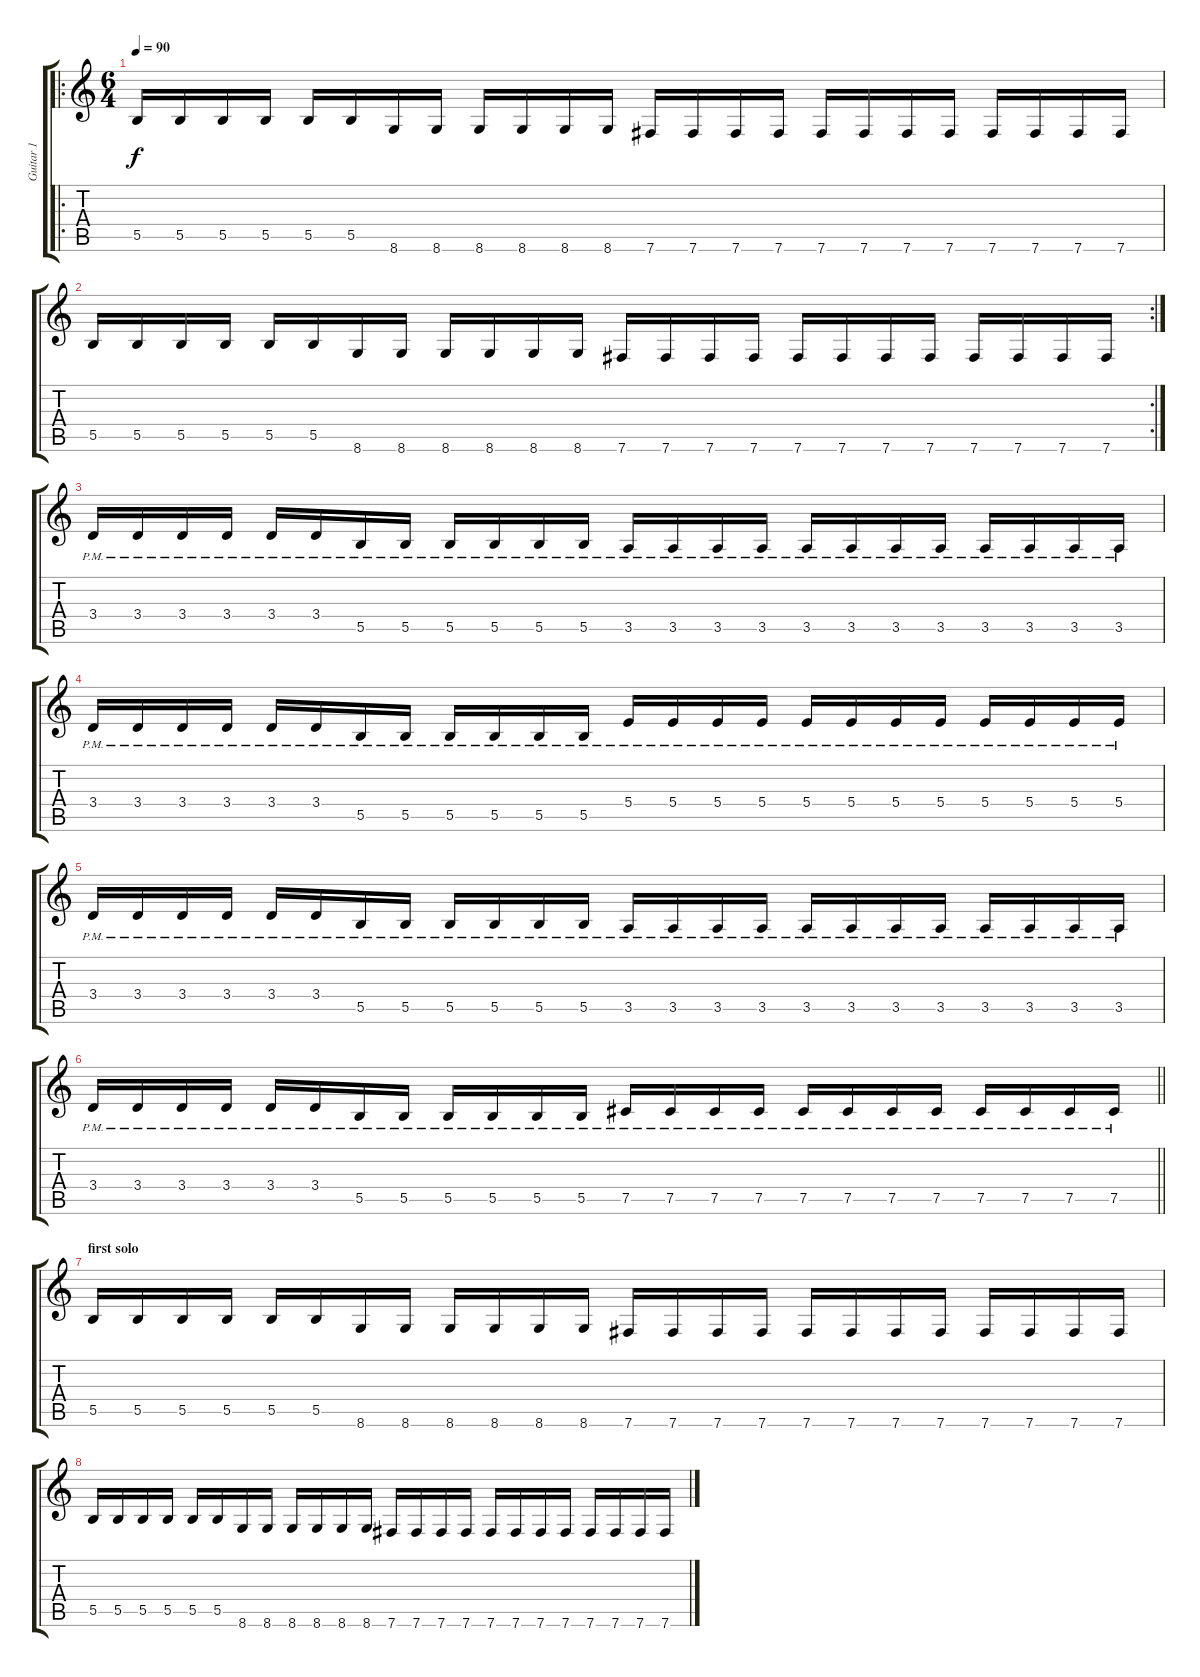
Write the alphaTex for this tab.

\track ("Guitar 1" "Guitar 1") {instrument distortionguitar}
\staff {score tabs}
\tuning (Db4 Ab3 E3 B2 Gb2 B1) {hide}
\ro
\ts (6 4)
\tempo 90
\clef g2
\ks c
5.5.16{dy f} 5.5.16 5.5.16 5.5.16 5.5.16 5.5.16 8.6.16 8.6.16 8.6.16 8.6.16 8.6.16 8.6.16 7.6.16 7.6.16 7.6.16 7.6.16 7.6.16 7.6.16 7.6.16 7.6.16 7.6.16 7.6.16 7.6.16 7.6.16 |
\rc 2
5.5.16 5.5.16 5.5.16 5.5.16 5.5.16 5.5.16 8.6.16 8.6.16 8.6.16 8.6.16 8.6.16 8.6.16 7.6.16 7.6.16 7.6.16 7.6.16 7.6.16 7.6.16 7.6.16 7.6.16 7.6.16 7.6.16 7.6.16 7.6.16 |
3.4{pm}.16 3.4{pm}.16 3.4{pm}.16 3.4{pm}.16 3.4{pm}.16 3.4{pm}.16 5.5{pm}.16 5.5{pm}.16 5.5{pm}.16 5.5{pm}.16 5.5{pm}.16 5.5{pm}.16 3.5{pm}.16 3.5{pm}.16 3.5{pm}.16 3.5{pm}.16 3.5{pm}.16 3.5{pm}.16 3.5{pm}.16 3.5{pm}.16 3.5{pm}.16 3.5{pm}.16 3.5{pm}.16 3.5{pm}.16 |
3.4{pm}.16 3.4{pm}.16 3.4{pm}.16 3.4{pm}.16 3.4{pm}.16 3.4{pm}.16 5.5{pm}.16 5.5{pm}.16 5.5{pm}.16 5.5{pm}.16 5.5{pm}.16 5.5{pm}.16 5.4{pm}.16 5.4{pm}.16 5.4{pm}.16 5.4{pm}.16 5.4{pm}.16 5.4{pm}.16 5.4{pm}.16 5.4{pm}.16 5.4{pm}.16 5.4{pm}.16 5.4{pm}.16 5.4{pm}.16 |
3.4{pm}.16 3.4{pm}.16 3.4{pm}.16 3.4{pm}.16 3.4{pm}.16 3.4{pm}.16 5.5{pm}.16 5.5{pm}.16 5.5{pm}.16 5.5{pm}.16 5.5{pm}.16 5.5{pm}.16 3.5{pm}.16 3.5{pm}.16 3.5{pm}.16 3.5{pm}.16 3.5{pm}.16 3.5{pm}.16 3.5{pm}.16 3.5{pm}.16 3.5{pm}.16 3.5{pm}.16 3.5{pm}.16 3.5{pm}.16 |
\barLineRight lightlight
3.4{pm}.16 3.4{pm}.16 3.4{pm}.16 3.4{pm}.16 3.4{pm}.16 3.4{pm}.16 5.5{pm}.16 5.5{pm}.16 5.5{pm}.16 5.5{pm}.16 5.5{pm}.16 5.5{pm}.16 7.5{pm}.16 7.5{pm}.16 7.5{pm}.16 7.5{pm}.16 7.5{pm}.16 7.5{pm}.16 7.5{pm}.16 7.5{pm}.16 7.5{pm}.16 7.5{pm}.16 7.5{pm}.16 7.5{pm}.16 |
\section ("" "first solo")
5.5.16 5.5.16 5.5.16 5.5.16 5.5.16 5.5.16 8.6.16 8.6.16 8.6.16 8.6.16 8.6.16 8.6.16 7.6.16 7.6.16 7.6.16 7.6.16 7.6.16 7.6.16 7.6.16 7.6.16 7.6.16 7.6.16 7.6.16 7.6.16 |
5.5.16 5.5.16 5.5.16 5.5.16 5.5.16 5.5.16 8.6.16 8.6.16 8.6.16 8.6.16 8.6.16 8.6.16 7.6.16 7.6.16 7.6.16 7.6.16 7.6.16 7.6.16 7.6.16 7.6.16 7.6.16 7.6.16 7.6.16 7.6.16
